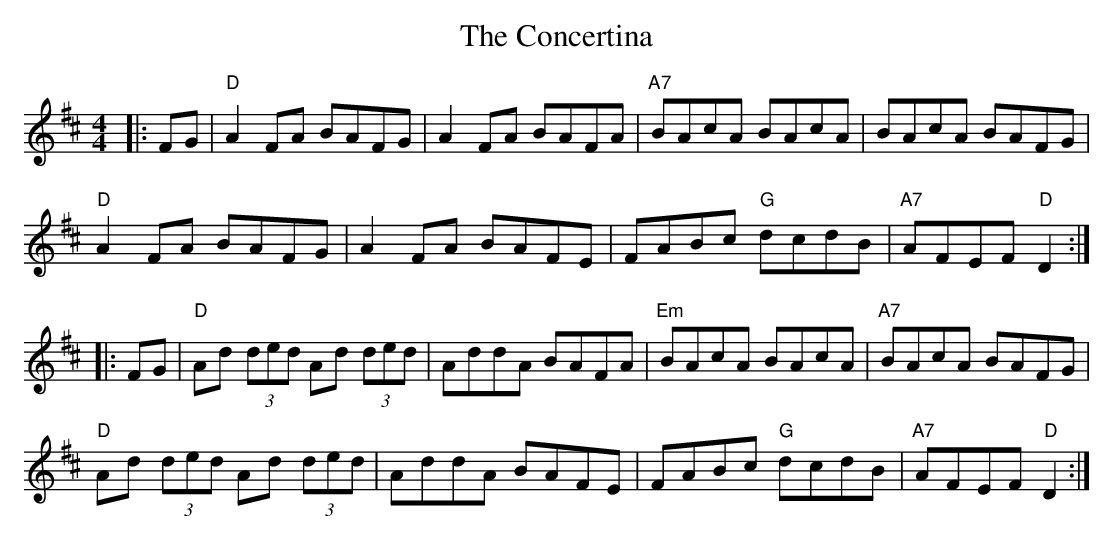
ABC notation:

X:1
T: The Concertina
M: 4/4
L: 1/8
K: Dmaj
|:FG|"D"A2FA BAFG|A2 FA BAFA|"A7"BAcA BAcA|BAcA BAFG|
"D"A2FA BAFG|A2 FA BAFE|FABc "G"dcdB|"A7"AFEF "D"D2:|
|:FG|"D"Ad (3ded Ad (3ded|AddA BAFA|"Em"BAcA BAcA|"A7"BAcA BAFG|
"D"Ad (3ded Ad (3ded|AddA BAFE|FABc "G"dcdB|"A7"AFEF "D"D2:|
